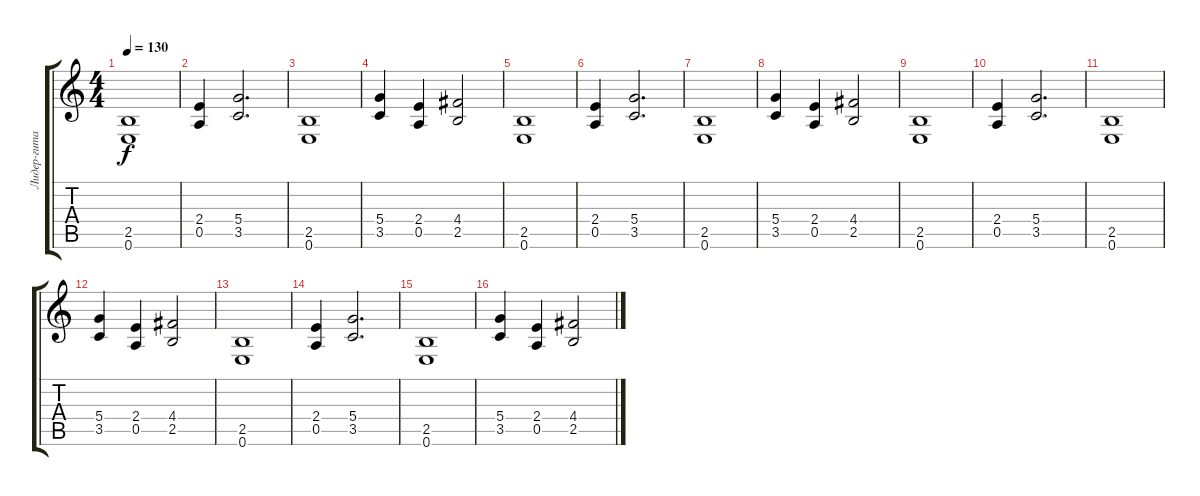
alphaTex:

\track ("Лидер-гитара (Шаграт)" "Лидер-гита") {instrument distortionguitar}
\staff {score tabs}
\tuning (E4 B3 G3 D3 A2 E2) {hide}
\ts (4 4)
\tempo 130
\clef g2
\ks c
(2.5 0.6).1{dy f} |
(2.4 0.5).4 (5.4 3.5).2{d} |
(2.5 0.6).1 |
(5.4 3.5).4 (2.4 0.5).4 (4.4 2.5).2 |
(2.5 0.6).1 |
(2.4 0.5).4 (5.4 3.5).2{d} |
(2.5 0.6).1 |
(5.4 3.5).4 (2.4 0.5).4 (4.4 2.5).2 |
(2.5 0.6).1 |
(2.4 0.5).4 (5.4 3.5).2{d} |
(2.5 0.6).1 |
(5.4 3.5).4 (2.4 0.5).4 (4.4 2.5).2 |
(2.5 0.6).1 |
(2.4 0.5).4 (5.4 3.5).2{d} |
(2.5 0.6).1 |
(5.4 3.5).4 (2.4 0.5).4 (4.4 2.5).2
